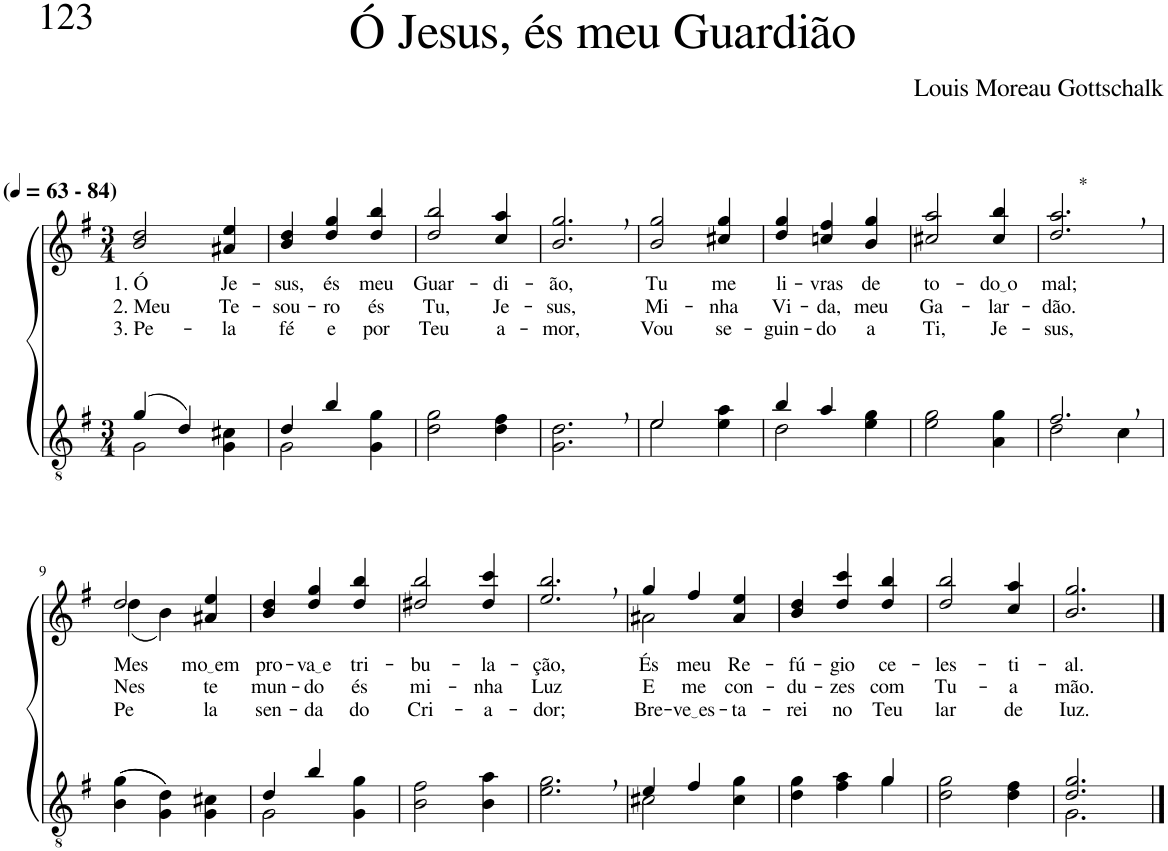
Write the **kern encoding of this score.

**kern	**kern	**text	**text	**text
*part2	*part1	*part1	*part1	*part1
*staff2	*staff1	*staff1	*staff1	*staff1
*I"Parte III e IV	*I"Parte I e II	*	*	*
*clefGv2	*clefG2	*	*	*
*Trd5c9	*Trd5c9	*	*	*
*k[f#]	*k[f#]	*	*	*
*M3/4	*M3/4	*	*	*
*MM63	*MM63	*	*	*
=1	=1	=1	=1	=1
*^	*	*	*	*
!	!	!LO:TX:a:B:t=(	!	!	!
!	!	!LO:TX:a:B:t=- 84)	!	!	!
!	!	!	!LO:LY:b	!LO:LY:b	!LO:LY:b
(4g/	2G\	2b/ 2dd/	1. Ó	2. Meu	3. Pe-
4d/)	.	.	.	.	.
!	!	!	!LO:LY:b	!LO:LY:b	!LO:LY:b
4ryy	4G\ 4c#X\	4a#X/ 4ee/	Je-	Te-	-la
=2	=2	=2	=2	=2	=2
!	!	!	!LO:LY:b	!LO:LY:b	!LO:LY:b
4d/	2G\	4b/ 4dd/	-sus,	-sou-	fé
!	!	!	!LO:LY:b	!LO:LY:b	!LO:LY:b
4b/	.	4dd/ 4gg/	és	-ro	e
!	!	!	!LO:LY:b	!LO:LY:b	!LO:LY:b
4ryy	4G\ 4g\	4dd/ 4bb/	meu	és	por
=3	=3	=3	=3	=3	=3
!	!	!	!LO:LY:b	!LO:LY:b	!LO:LY:b
*v	*v	*	*	*	*
2d\ 2g\	2dd/ 2bb/	Guar-	Tu,	Teu
!	!	!LO:LY:b	!LO:LY:b	!LO:LY:b
4d\ 4f#\	4cc/ 4aa/	-di-	Je-	a-
=4	=4	=4	=4	=4
!	!	!LO:LY:b	!LO:LY:b	!LO:LY:b
2.G\, 2.d\,	2.b/, 2.gg/,	-ão,	-sus,	-mor,
=5	=5	=5	=5	=5
*^	*	*	*	*
!	!	!	!LO:LY:b	!LO:LY:b	!LO:LY:b
2e\	2e/	2b/ 2gg/	Tu	Mi-	Vou
!	!	!	!LO:LY:b	!LO:LY:b	!LO:LY:b
4e\ 4a\	4ryy	4cc#X/ 4gg/	me	-nha	se-
=6	=6	=6	=6	=6	=6
!	!	!	!LO:LY:b	!LO:LY:b	!LO:LY:b
4b/	2d\	4dd/ 4gg/	li-	Vi-	-guin-
!	!	!	!LO:LY:b	!LO:LY:b	!LO:LY:b
4a/	.	4ccn/ 4ff#/	-vras	-da,	-do
!	!	!	!LO:LY:b	!LO:LY:b	!LO:LY:b
4ryy	4e\ 4g\	4b/ 4gg/	de	meu	a
=7	=7	=7	=7	=7	=7
!	!	!	!LO:LY:b	!LO:LY:b	!LO:LY:b
*v	*v	*	*	*	*
2e\ 2g\	2cc#X/ 2aa/	to-	Ga-	Ti,
!	!	!LO:LY:b	!LO:LY:b	!LO:LY:b
4A\ 4g\	4cc#/ 4bb/	do o	-lar-	Je-
=8	=8	=8	=8	=8
*^	*	*	*	*
!	!	!LO:TX:a:t=*	!	!	!
!	!	!	!LO:LY:b	!LO:LY:b	!LO:LY:b
2.f#,/	2d\	2.dd/, 2.aa/,	mal;	-dão.	-sus,
.	4c\	.	.	.	.
!!LO:LB:g=z
=9	=9	=9	=9	=9	=9
*	*	*^	*	*	*
!	!	!	!	!LO:LY:b	!LO:LY:b	!LO:LY:b
*v	*v	*	*	*	*	*
((4B\ 4g\	2dd/	(4dd\	Mes-	Nes-	Pe-
4G\ 4d\))	.	4b\)	.	.	.
!	!	!	!LO:LY:b	!LO:LY:b	!LO:LY:b
4G\ 4c#X\	4a#X/ 4ee/	4ryy	mo em	-te	-la
=10	=10	=10	=10	=10	=10
*^	*	*	*	*	*
!	!	!	!	!LO:LY:b	!LO:LY:b	!LO:LY:b
*	*	*v	*v	*	*	*
4d/	2G\	4b/ 4dd/	pro-	mun-	sen-
!	!	!	!LO:LY:b	!LO:LY:b	!LO:LY:b
4b/	.	4dd/ 4gg/	va e	-do	-da
!	!	!	!LO:LY:b	!LO:LY:b	!LO:LY:b
4ryy	4G\ 4g\	4dd/ 4bb/	tri-	és	do
=11	=11	=11	=11	=11	=11
!	!	!	!LO:LY:b	!LO:LY:b	!LO:LY:b
*v	*v	*	*	*	*
2B\ 2f#\	2dd#X/ 2bb/	-bu-	mi-	Cri-
!	!	!LO:LY:b	!LO:LY:b	!LO:LY:b
4B\ 4a\	4dd#/ 4ccc/	-la-	-nha	-a-
=12	=12	=12	=12	=12
!	!	!LO:LY:b	!LO:LY:b	!LO:LY:b
2.e\, 2.g\,	2.ee/, 2.bb/,	-ção,	Luz	-dor;
=13	=13	=13	=13	=13
*^	*^	*	*	*
!	!	!	!	!LO:LY:b	!LO:LY:b	!LO:LY:b
4e/	2c#X\	4gg/	2a#X\	És	E	Bre-
!	!	!	!	!LO:LY:b	!LO:LY:b	!LO:LY:b
4f#/	.	4ff#/	.	meu	me	ve es
!	!	!	!	!LO:LY:b	!LO:LY:b	!LO:LY:b
4ryy	4c#\ 4g\	4a#/ 4ee/	4ryy	Re-	con-	-ta-
=14	=14	=14	=14	=14	=14	=14
!	!	!	!	!LO:LY:b	!LO:LY:b	!LO:LY:b
*	*	*v	*v	*	*	*
2ryy	4d\ 4g\	4b/ 4dd/	-fú-	-du-	-rei
!	!	!	!LO:LY:b	!LO:LY:b	!LO:LY:b
.	4f#\ 4a\	4dd/ 4ccc/	-gio	-zes	no
!	!	!	!LO:LY:b	!LO:LY:b	!LO:LY:b
4g/	4g\	4dd/ 4bb/	ce-	com	Teu
=15	=15	=15	=15	=15	=15
!	!	!	!LO:LY:b	!LO:LY:b	!LO:LY:b
*v	*v	*	*	*	*
2d\ 2g\	2dd/ 2bb/	-les-	Tu-	lar
!	!	!LO:LY:b	!LO:LY:b	!LO:LY:b
4d\ 4f#\	4cc/ 4aa/	-ti-	-a	de
=16	=16	=16	=16	=16
*^	*	*	*	*
!	!	!	!LO:LY:b	!LO:LY:b	!LO:LY:b
2.d/ 2.g/	2.G\	2.b/ 2.gg/	-al.	mão.	Iuz.
*v	*v	*	*	*	*
==	==	==	==	==
*-	*-	*-	*-	*-
